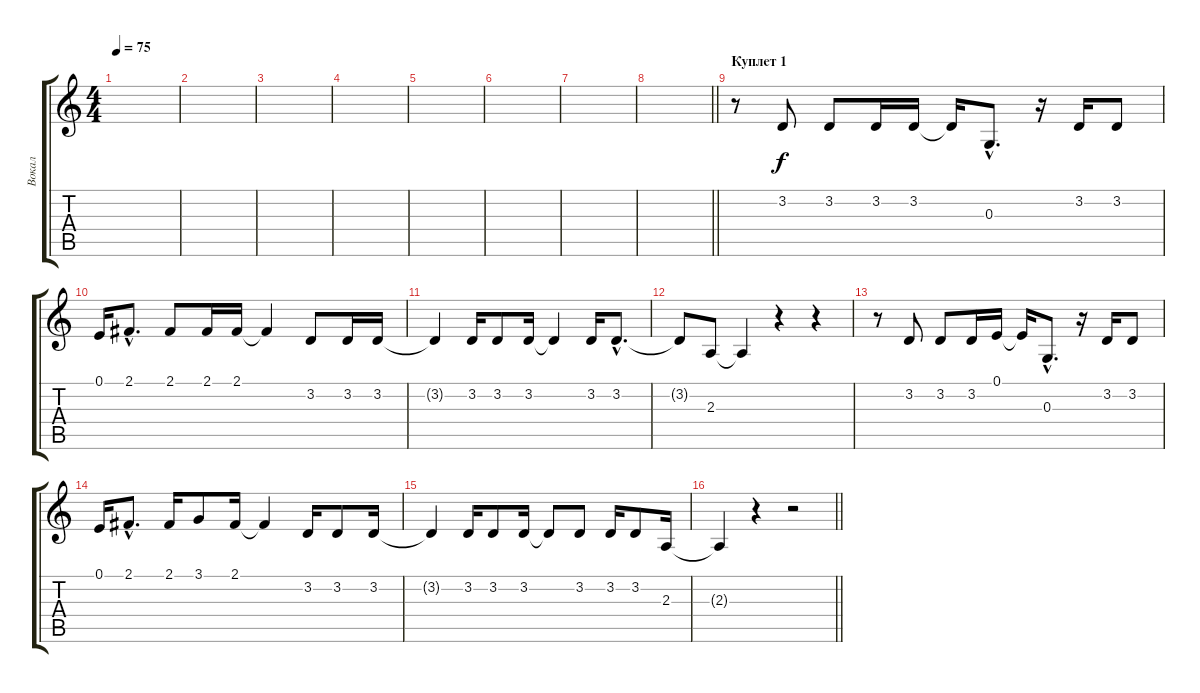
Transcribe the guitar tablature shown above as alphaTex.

\track ("Вокал" "Вокал") {instrument oboe}
\staff {score tabs}
\tuning (E4 B3 G3 D3 A2 E2) {hide}
\ts (4 4)
\tempo 75
\clef g2
\ks c
|
|
|
|
|
|
|
\barLineRight lightlight
|
\section ("" "Куплет 1")
r.8 3.2.8 3.2.8 3.2.16 3.2.16 3.2{t}.16 0.3{hac}.8{d} r.16 3.2.16 3.2.8 |
0.1.16 2.1{hac}.8{d} 2.1.8 2.1.16 2.1.16 2.1{t}.4 3.2.8 3.2.16 3.2.16 |
3.2{t}.4 3.2.16 3.2.8 3.2.16 3.2{t}.4 3.2.16 3.2{hac}.8{d} |
3.2{t}.8 2.3.8 2.3{t}.4 r.4 r.4 |
r.8 3.2.8 3.2.8 3.2.16 0.1.16 0.1{t}.16 0.3{hac}.8{d} r.16 3.2.16 3.2.8 |
0.1.16 2.1{hac}.8{d} 2.1.16 3.1.8 2.1.16 2.1{t}.4 3.2.16 3.2.8 3.2.16 |
3.2{t}.4 3.2.16 3.2.8 3.2.16 3.2{t}.8 3.2.8 3.2.16 3.2.8 2.3.16 |
\barLineRight lightlight
2.3{t}.4 r.4 r.2
